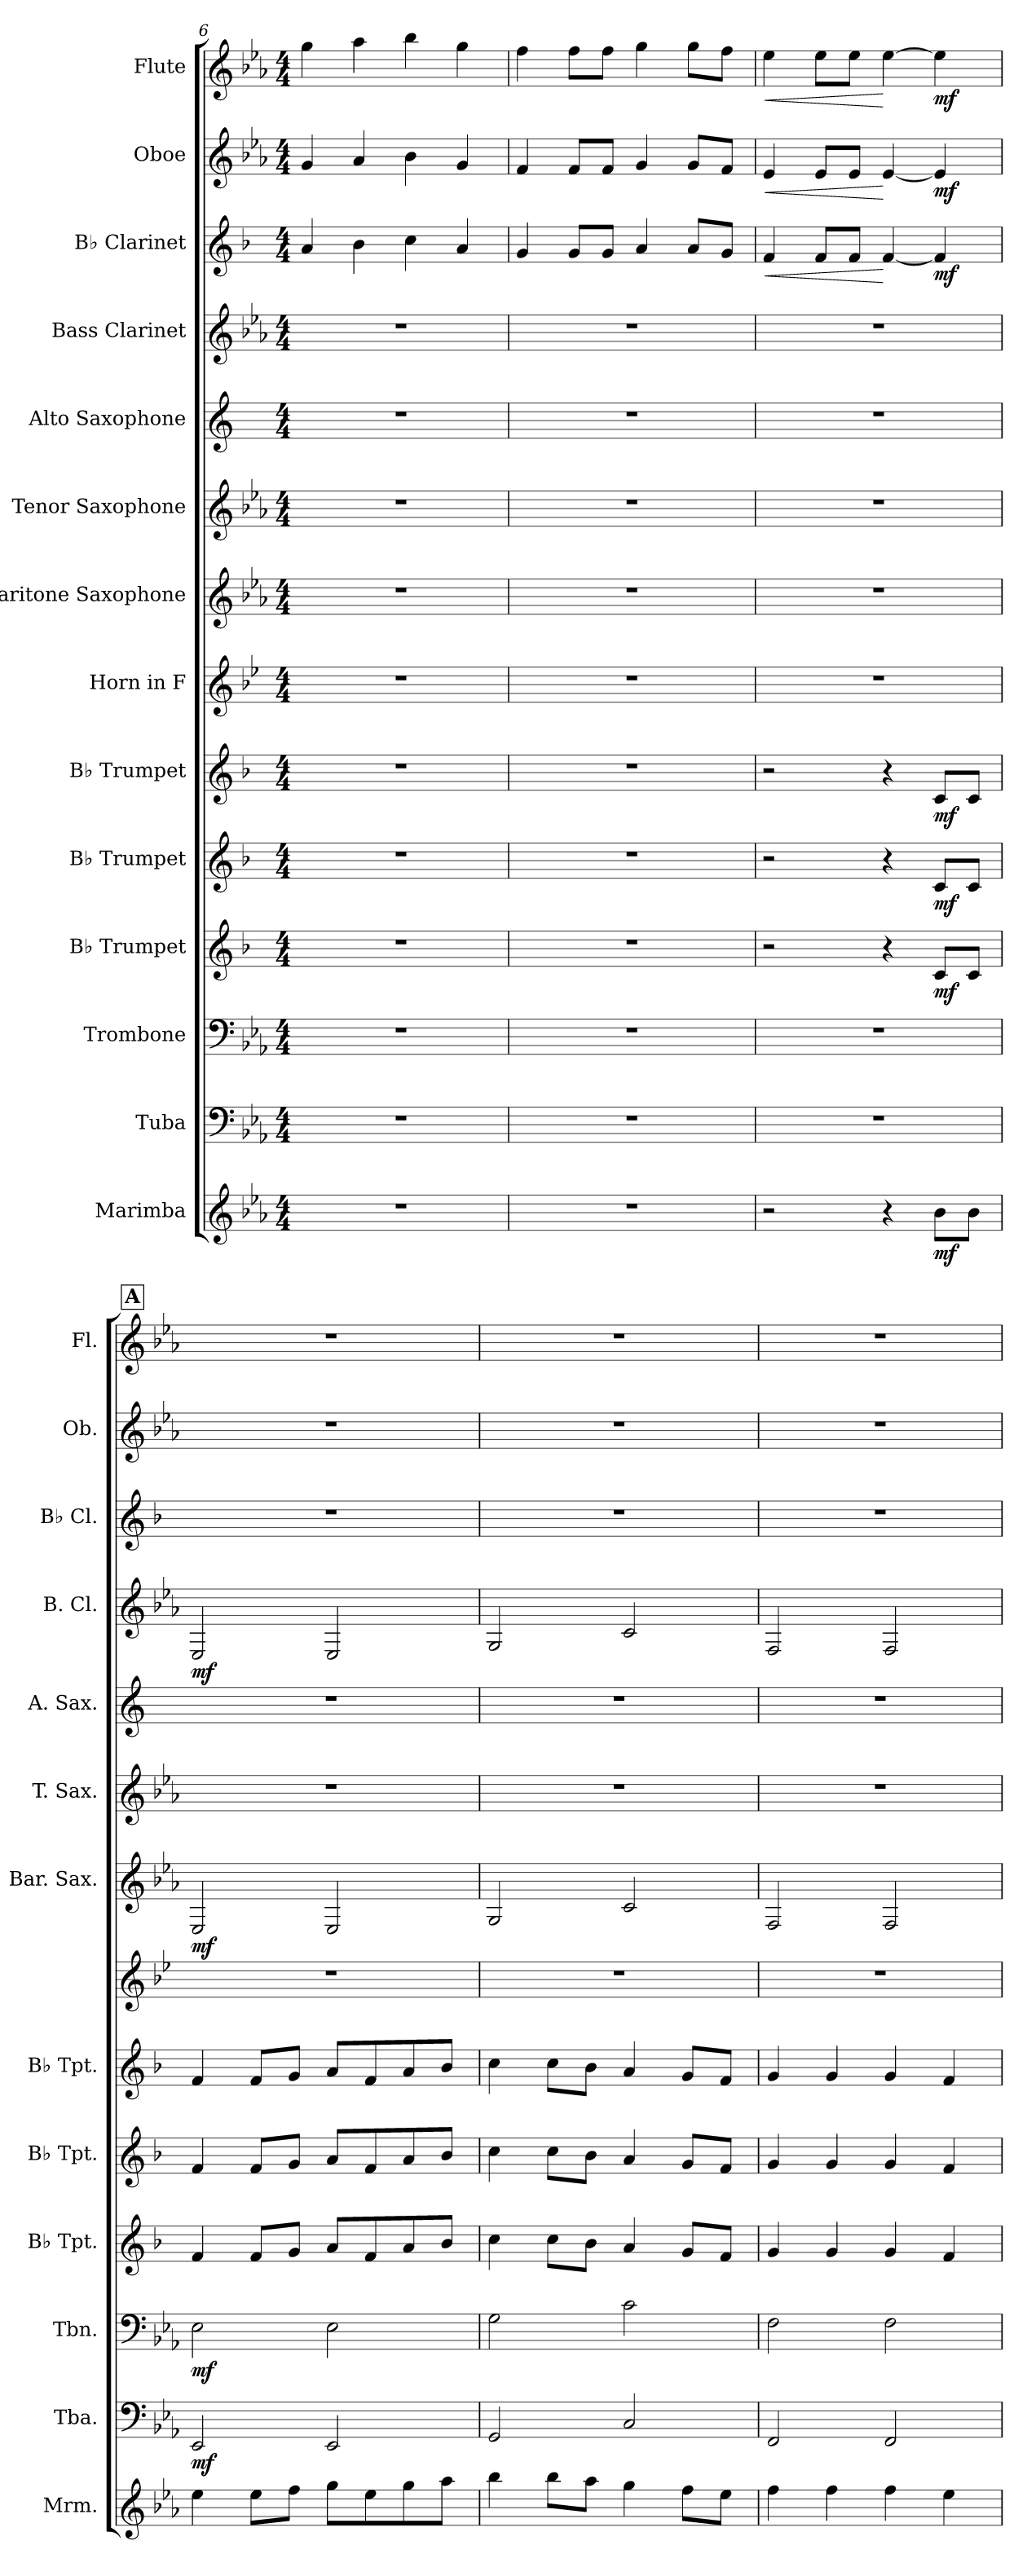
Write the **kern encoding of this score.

**kern	**dynam	**kern	**dynam	**kern	**dynam	**kern	**dynam	**kern	**dynam	**kern	**dynam	**kern	**kern	**dynam	**kern	**kern	**dynam	**kern	**kern	**dynam	**kern	**dynam	**kern	**dynam
*part14	*part14	*part13	*part13	*part12	*part12	*part11	*part11	*part10	*part10	*part9	*part9	*part8	*part7	*part7	*part6	*part5	*part5	*part4	*part3	*part3	*part2	*part2	*part1	*part1
*staff14	*staff14	*staff13	*staff13	*staff12	*staff12	*staff11	*staff11	*staff10	*staff10	*staff9	*staff9	*staff8	*staff7	*staff7	*staff6	*staff5	*staff5	*staff4	*staff3	*staff3	*staff2	*staff2	*staff1	*staff1
*I"Marimba	*	*I"Tuba	*	*I"Trombone	*	*I"B♭ Trumpet	*	*I"B♭ Trumpet	*	*I"B♭ Trumpet	*	*I"Horn in F	*I"Baritone Saxophone	*	*I"Tenor Saxophone	*I"Alto Saxophone	*	*I"Bass Clarinet	*I"B♭ Clarinet	*	*I"Oboe	*	*I"Flute	*
*I'Mrm.	*	*I'Tba.	*	*I'Tbn.	*	*I'B♭ Tpt.	*	*I'B♭ Tpt.	*	*I'B♭ Tpt.	*	*	*I'Bar. Sax.	*	*I'T. Sax.	*I'A. Sax.	*	*I'B. Cl.	*I'B♭ Cl.	*	*I'Ob.	*	*I'Fl.	*
*clefG2	*	*clefF4	*	*clefF4	*	*clefG2	*	*clefG2	*	*clefG2	*	*clefG2	*clefG2	*	*clefG2	*clefG2	*	*clefG2	*clefG2	*	*clefG2	*	*clefG2	*
*	*	*	*	*	*	*ITrd1c2	*	*ITrd1c2	*	*ITrd1c2	*	*ITrd4c7	*ITrd12c21	*	*ITrd8c14	*ITrd5c9	*	*ITrd8c14	*ITrd1c2	*	*	*	*	*
*k[b-e-a-]	*	*k[b-e-a-]	*	*k[b-e-a-]	*	*k[b-e-a-]	*	*k[b-e-a-]	*	*k[b-e-a-]	*	*k[b-e-a-]	*k[b-e-a-]	*	*k[b-e-a-]	*k[b-e-a-]	*	*k[b-e-a-]	*k[b-e-a-]	*	*k[b-e-a-]	*	*k[b-e-a-]	*
*M4/4	*	*M4/4	*	*M4/4	*	*M4/4	*	*M4/4	*	*M4/4	*	*M4/4	*M4/4	*	*M4/4	*M4/4	*	*M4/4	*M4/4	*	*M4/4	*	*M4/4	*
=6	=6	=6	=6	=6	=6	=6	=6	=6	=6	=6	=6	=6	=6	=6	=6	=6	=6	=6	=6	=6	=6	=6	=6	=6
1r	.	1r	.	1r	.	1r	.	1r	.	1r	.	1r	1r	.	1r	1r	.	1r	4g/	.	4g/	.	4gg\	.
.	.	.	.	.	.	.	.	.	.	.	.	.	.	.	.	.	.	.	4a-\	.	4a-/	.	4aa-\	.
.	.	.	.	.	.	.	.	.	.	.	.	.	.	.	.	.	.	.	4b-\	.	4b-\	.	4bb-\	.
.	.	.	.	.	.	.	.	.	.	.	.	.	.	.	.	.	.	.	4g/	.	4g/	.	4gg\	.
=7	=7	=7	=7	=7	=7	=7	=7	=7	=7	=7	=7	=7	=7	=7	=7	=7	=7	=7	=7	=7	=7	=7	=7	=7
1r	.	1r	.	1r	.	1r	.	1r	.	1r	.	1r	1r	.	1r	1r	.	1r	4f/	.	4f/	.	4ff\	.
.	.	.	.	.	.	.	.	.	.	.	.	.	.	.	.	.	.	.	8f/L	.	8f/L	.	8ff\L	.
.	.	.	.	.	.	.	.	.	.	.	.	.	.	.	.	.	.	.	8f/J	.	8f/J	.	8ff\J	.
.	.	.	.	.	.	.	.	.	.	.	.	.	.	.	.	.	.	.	4g/	.	4g/	.	4gg\	.
.	.	.	.	.	.	.	.	.	.	.	.	.	.	.	.	.	.	.	8g/L	.	8g/L	.	8gg\L	.
.	.	.	.	.	.	.	.	.	.	.	.	.	.	.	.	.	.	.	8f/J	.	8f/J	.	8ff\J	.
=8	=8	=8	=8	=8	=8	=8	=8	=8	=8	=8	=8	=8	=8	=8	=8	=8	=8	=8	=8	=8	=8	=8	=8	=8
!	!	!	!	!	!	!	!	!	!	!	!	!	!	!	!	!	!	!	!	!LO:HP:b	!	!LO:HP:b	!	!LO:HP:b
2r	.	1r	.	1r	.	2r	.	2r	.	2r	.	1r	1r	.	1r	1r	.	1r	4e-/	<	4e-/	<	4ee-\	<
.	.	.	.	.	.	.	.	.	.	.	.	.	.	.	.	.	.	.	8e-/L	.	8e-/L	.	8ee-\L	.
.	.	.	.	.	.	.	.	.	.	.	.	.	.	.	.	.	.	.	8e-/J	.	8e-/J	.	8ee-\J	.
4r	.	.	.	.	.	4r	.	4r	.	4r	.	.	.	.	.	.	.	.	[4e-/	[	[4e-/	[	[4ee-\	[
!	!LO:DY:b	!	!	!	!	!	!LO:DY:b	!	!LO:DY:b	!	!LO:DY:b	!	!	!	!	!	!	!	!	!LO:DY:b	!	!LO:DY:b	!	!LO:DY:b
8b-\L	mf	.	.	.	.	8B-/L	mf	8B-/L	mf	8B-/L	mf	.	.	.	.	.	.	.	4e-/]	mf	4e-/]	mf	4ee-\]	mf
8b-\J	.	.	.	.	.	8B-/J	.	8B-/J	.	8B-/J	.	.	.	.	.	.	.	.	.	.	.	.	.	.
!!LO:REH:place=s1:a:B:fs=14:t=A
=9	=9	=9	=9	=9	=9	=9	=9	=9	=9	=9	=9	=9	=9	=9	=9	=9	=9	=9	=9	=9	=9	=9	=9	=9
!	!	!	!LO:DY:b	!	!LO:DY:b	!	!	!	!	!	!	!	!	!LO:DY:b	!	!	!LO:DY:a	!	!	!	!	!	!	!
4ee-\	.	2EE-/	mf	2E-\	mf	4e-/	.	4e-/	.	4e-/	.	1r	2EE-/	mf	1r	1r	mf	2EE-/	1r	.	1r	.	1r	.
8ee-\L	.	.	.	.	.	8e-/L	.	8e-/L	.	8e-/L	.	.	.	.	.	.	.	.	.	.	.	.	.	.
8ff\J	.	.	.	.	.	8f/J	.	8f/J	.	8f/J	.	.	.	.	.	.	.	.	.	.	.	.	.	.
8gg\L	.	2EE-/	.	2E-\	.	8g/L	.	8g/L	.	8g/L	.	.	2EE-/	.	.	.	.	2EE-/	.	.	.	.	.	.
8ee-\	.	.	.	.	.	8e-/	.	8e-/	.	8e-/	.	.	.	.	.	.	.	.	.	.	.	.	.	.
8gg\	.	.	.	.	.	8g/	.	8g/	.	8g/	.	.	.	.	.	.	.	.	.	.	.	.	.	.
8aa-\J	.	.	.	.	.	8a-/J	.	8a-/J	.	8a-/J	.	.	.	.	.	.	.	.	.	.	.	.	.	.
=10	=10	=10	=10	=10	=10	=10	=10	=10	=10	=10	=10	=10	=10	=10	=10	=10	=10	=10	=10	=10	=10	=10	=10	=10
4bb-\	.	2GG/	.	2G\	.	4b-\	.	4b-\	.	4b-\	.	1r	2GG/	.	1r	1r	.	2GG/	1r	.	1r	.	1r	.
8bb-\L	.	.	.	.	.	8b-\L	.	8b-\L	.	8b-\L	.	.	.	.	.	.	.	.	.	.	.	.	.	.
8aa-\J	.	.	.	.	.	8a-\J	.	8a-\J	.	8a-\J	.	.	.	.	.	.	.	.	.	.	.	.	.	.
4gg\	.	2C/	.	2c\	.	4g/	.	4g/	.	4g/	.	.	2C/	.	.	.	.	2C/	.	.	.	.	.	.
8ff\L	.	.	.	.	.	8f/L	.	8f/L	.	8f/L	.	.	.	.	.	.	.	.	.	.	.	.	.	.
8ee-\J	.	.	.	.	.	8e-/J	.	8e-/J	.	8e-/J	.	.	.	.	.	.	.	.	.	.	.	.	.	.
!!LO:PB:g=z
=11	=11	=11	=11	=11	=11	=11	=11	=11	=11	=11	=11	=11	=11	=11	=11	=11	=11	=11	=11	=11	=11	=11	=11	=11
4ff\	.	2FF/	.	2F\	.	4f/	.	4f/	.	4f/	.	1r	2FF/	.	1r	1r	.	2FF/	1r	.	1r	.	1r	.
4ff\	.	.	.	.	.	4f/	.	4f/	.	4f/	.	.	.	.	.	.	.	.	.	.	.	.	.	.
4ff\	.	2FF/	.	2F\	.	4f/	.	4f/	.	4f/	.	.	2FF/	.	.	.	.	2FF/	.	.	.	.	.	.
4ee-\	.	.	.	.	.	4e-/	.	4e-/	.	4e-/	.	.	.	.	.	.	.	.	.	.	.	.	.	.
=	=	=	=	=	=	=	=	=	=	=	=	=	=	=	=	=	=	=	=	=	=	=	=	=
*-	*-	*-	*-	*-	*-	*-	*-	*-	*-	*-	*-	*-	*-	*-	*-	*-	*-	*-	*-	*-	*-	*-	*-	*-
